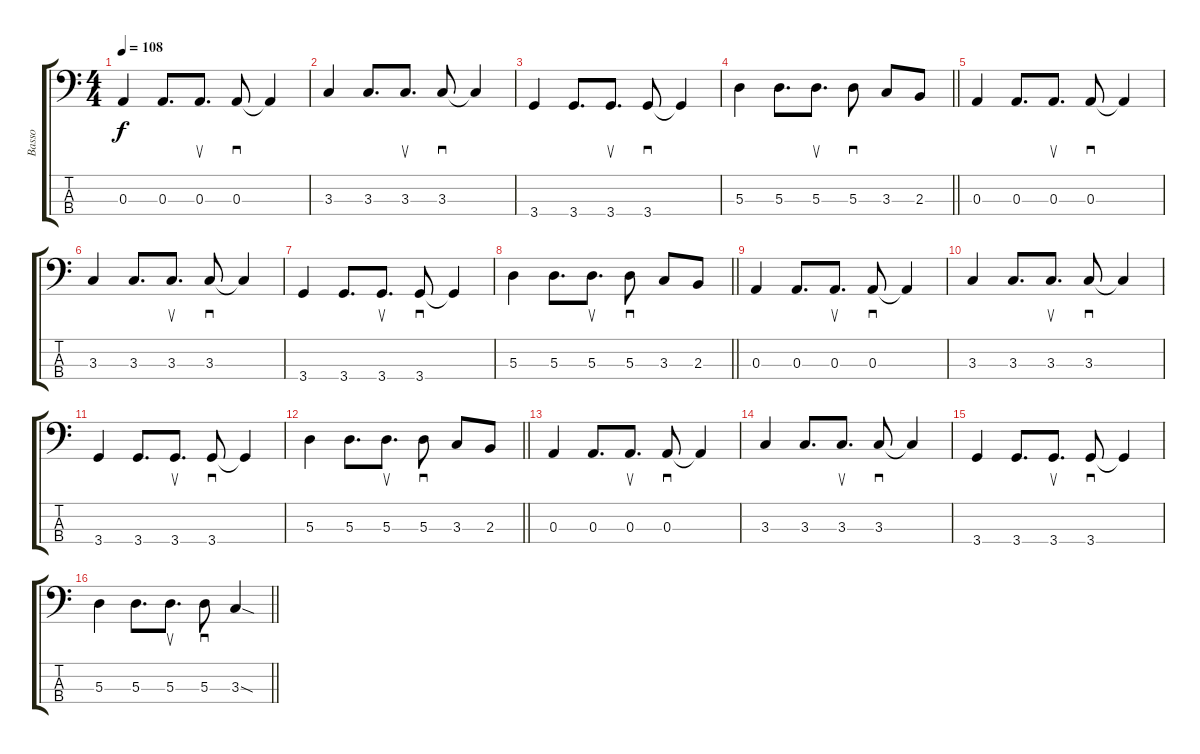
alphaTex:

\track ("Basso" "Basso") {instrument electricbassfinger}
\staff {score tabs}
\tuning (G2 D2 A1 E1) {hide}
\ts (4 4)
\tempo 108
\clef f4
\ks c
0.3.4{dy f} 0.3.8{d} 0.3.8{d su} 0.3.8{sd} 0.3{t}.4 |
3.3.4 3.3.8{d} 3.3.8{d su} 3.3.8{sd} 3.3{t}.4 |
3.4.4 3.4.8{d} 3.4.8{d su} 3.4.8{sd} 3.4{t}.4 |
\barLineRight lightlight
5.3.4 5.3.8{d} 5.3.8{d su} 5.3.8{sd} 3.3.8 2.3.8 |
0.3.4 0.3.8{d} 0.3.8{d su} 0.3.8{sd} 0.3{t}.4 |
3.3.4 3.3.8{d} 3.3.8{d su} 3.3.8{sd} 3.3{t}.4 |
3.4.4 3.4.8{d} 3.4.8{d su} 3.4.8{sd} 3.4{t}.4 |
\barLineRight lightlight
5.3.4 5.3.8{d} 5.3.8{d su} 5.3.8{sd} 3.3.8 2.3.8 |
0.3.4 0.3.8{d} 0.3.8{d su} 0.3.8{sd} 0.3{t}.4 |
3.3.4 3.3.8{d} 3.3.8{d su} 3.3.8{sd} 3.3{t}.4 |
3.4.4 3.4.8{d} 3.4.8{d su} 3.4.8{sd} 3.4{t}.4 |
\barLineRight lightlight
5.3.4 5.3.8{d} 5.3.8{d su} 5.3.8{sd} 3.3.8 2.3.8 |
0.3.4 0.3.8{d} 0.3.8{d su} 0.3.8{sd} 0.3{t}.4 |
3.3.4 3.3.8{d} 3.3.8{d su} 3.3.8{sd} 3.3{t}.4 |
3.4.4 3.4.8{d} 3.4.8{d su} 3.4.8{sd} 3.4{t}.4 |
\barLineRight lightlight
5.3.4 5.3.8{d} 5.3.8{d su} 5.3.8{sd} 3.3{sod}.4
